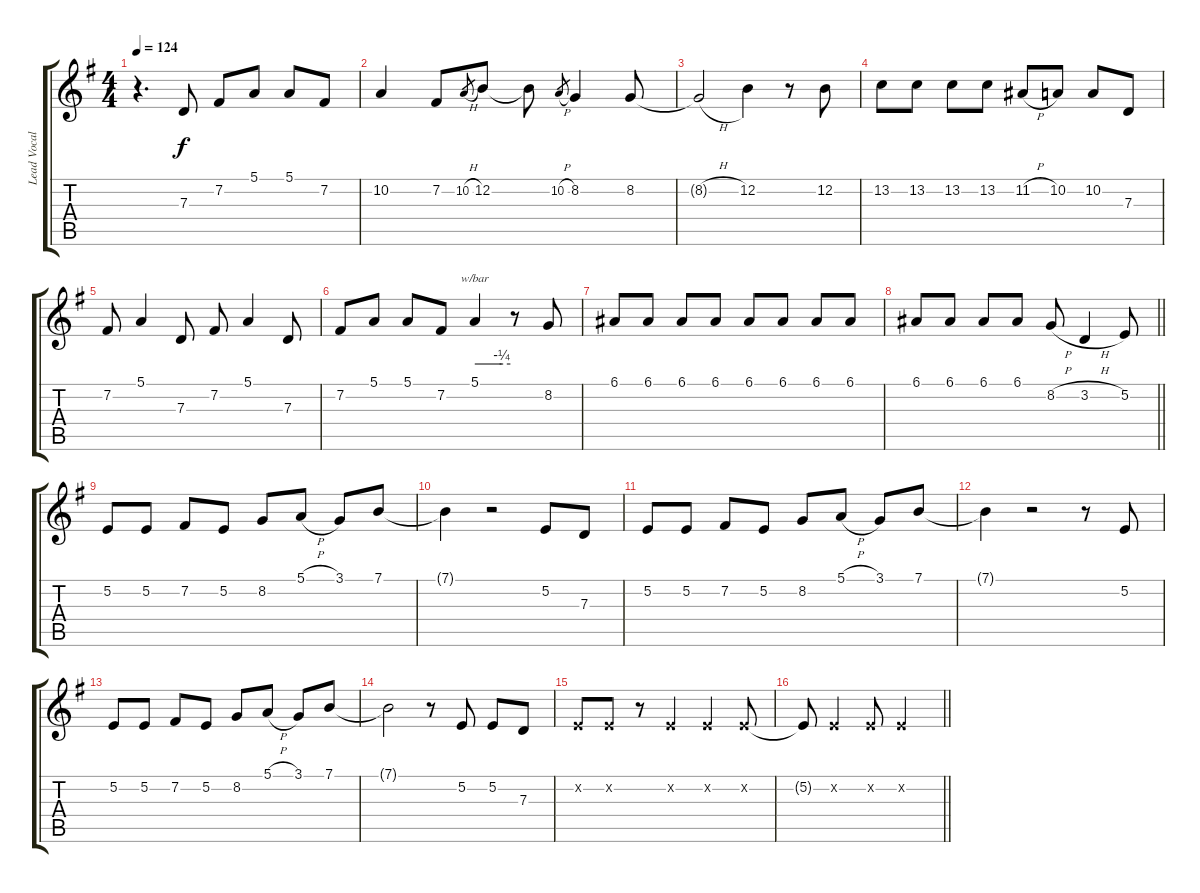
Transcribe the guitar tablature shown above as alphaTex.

\track ("Lead Vocals " "Lead Vocal") {instrument synthvoice}
\staff {score tabs}
\tuning (E4 B3 G3 D3 A2 E2) {hide}
\ts (4 4)
\tempo 124
\clef g2
\ks g
r.4{d dy f} 7.3.8 7.2.8 5.1.8 5.1.8 7.2.8 |
10.2.4 7.2.8 10.2{h}.8{gr} 12.2.8 12.2{t}.8 10.2{h}.8{gr} 8.2.4 8.2.8 |
8.2{h t}.2 12.2.4 r.8 12.2.8 |
13.2.8 13.2.8 13.2.8 13.2.8 11.2{h}.8 10.2.8 10.2.8 7.3.8 |
7.2.8 5.1.4 7.3.8 7.2.8 5.1.4 7.3.8 |
7.2.8 5.1.8 5.1.8 7.2.8 5.1.4{tbe (custom default 0 0 45 -1 60 -1)} r.8 8.2.8 |
6.1.8 6.1.8 6.1.8 6.1.8 6.1.8 6.1.8 6.1.8 6.1.8 |
\barLineRight lightlight
6.1.8 6.1.8 6.1.8 6.1.8 8.2{h}.8 3.2{h}.4 5.2.8 |
5.2.8 5.2.8 7.2.8 5.2.8 8.2.8 5.1{h}.8 3.1.8 7.1.8 |
7.1{t}.4 r.2 5.2.8 7.3.8 |
5.2.8 5.2.8 7.2.8 5.2.8 8.2.8 5.1{h}.8 3.1.8 7.1.8 |
7.1{t}.4 r.2 r.8 5.2.8 |
5.2.8 5.2.8 7.2.8 5.2.8 8.2.8 5.1{h}.8 3.1.8 7.1.8 |
7.1{t}.2 r.8 5.2.8 5.2.8 7.3.8 |
5.2{x}.8 5.2{x}.8 r.8 5.2{x}.4 5.2{x}.4 5.2{x}.8 |
\barLineRight lightlight
5.2{t}.8 5.2{x}.4 5.2{x}.8 5.2{x}.2
